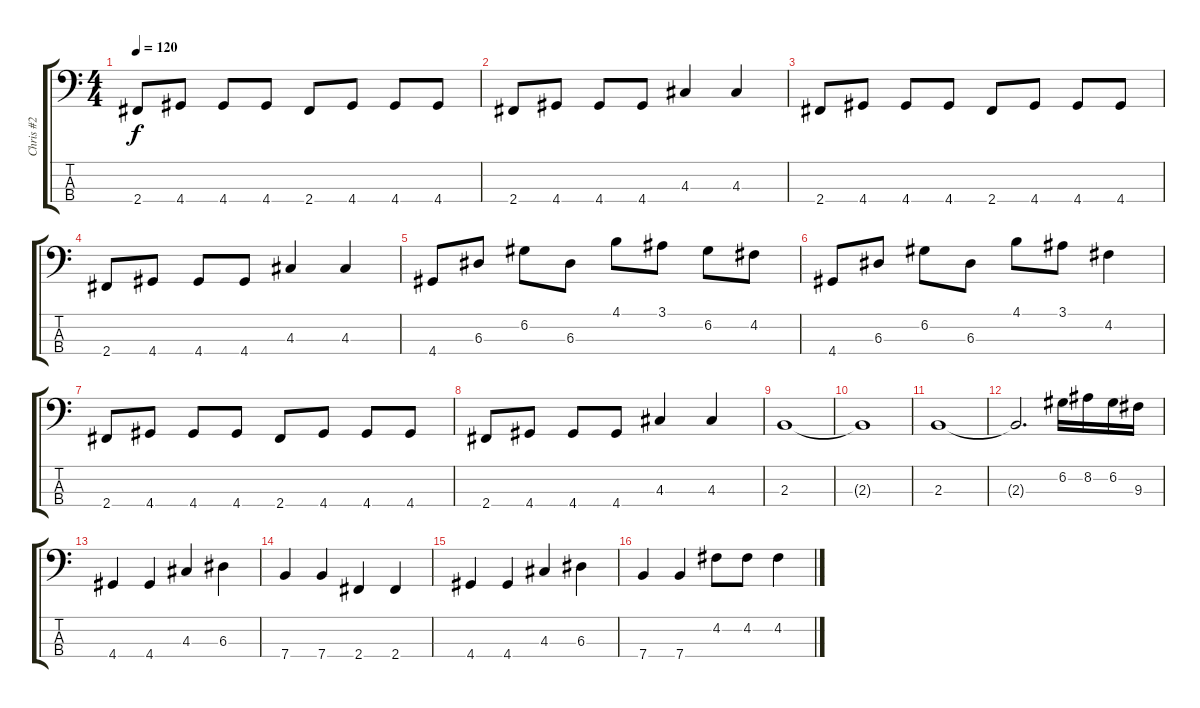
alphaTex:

\track ("Chris #2" "Chris #2") {instrument electricbasspick}
\staff {score tabs}
\tuning (G2 D2 A1 E1) {hide}
\ts (4 4)
\tempo 120
\clef f4
\ks c
2.4.8{dy f} 4.4.8 4.4.8 4.4.8 2.4.8 4.4.8 4.4.8 4.4.8 |
2.4.8 4.4.8 4.4.8 4.4.8 4.3.4 4.3.4 |
2.4.8 4.4.8 4.4.8 4.4.8 2.4.8 4.4.8 4.4.8 4.4.8 |
2.4.8 4.4.8 4.4.8 4.4.8 4.3.4 4.3.4 |
4.4.8 6.3.8 6.2.8 6.3.8 4.1.8 3.1.8 6.2.8 4.2.8 |
4.4.8 6.3.8 6.2.8 6.3.8 4.1.8 3.1.8 4.2.4 |
2.4.8 4.4.8 4.4.8 4.4.8 2.4.8 4.4.8 4.4.8 4.4.8 |
2.4.8 4.4.8 4.4.8 4.4.8 4.3.4 4.3.4 |
2.3.1 |
2.3{t}.1 |
2.3.1 |
2.3{t}.2{d} 6.2.16 8.2.16 6.2.16 9.3.16 |
4.4.4 4.4.4 4.3.4 6.3.4 |
7.4.4 7.4.4 2.4.4 2.4.4 |
4.4.4 4.4.4 4.3.4 6.3.4 |
7.4.4 7.4.4 4.2.8 4.2.8 4.2.4
